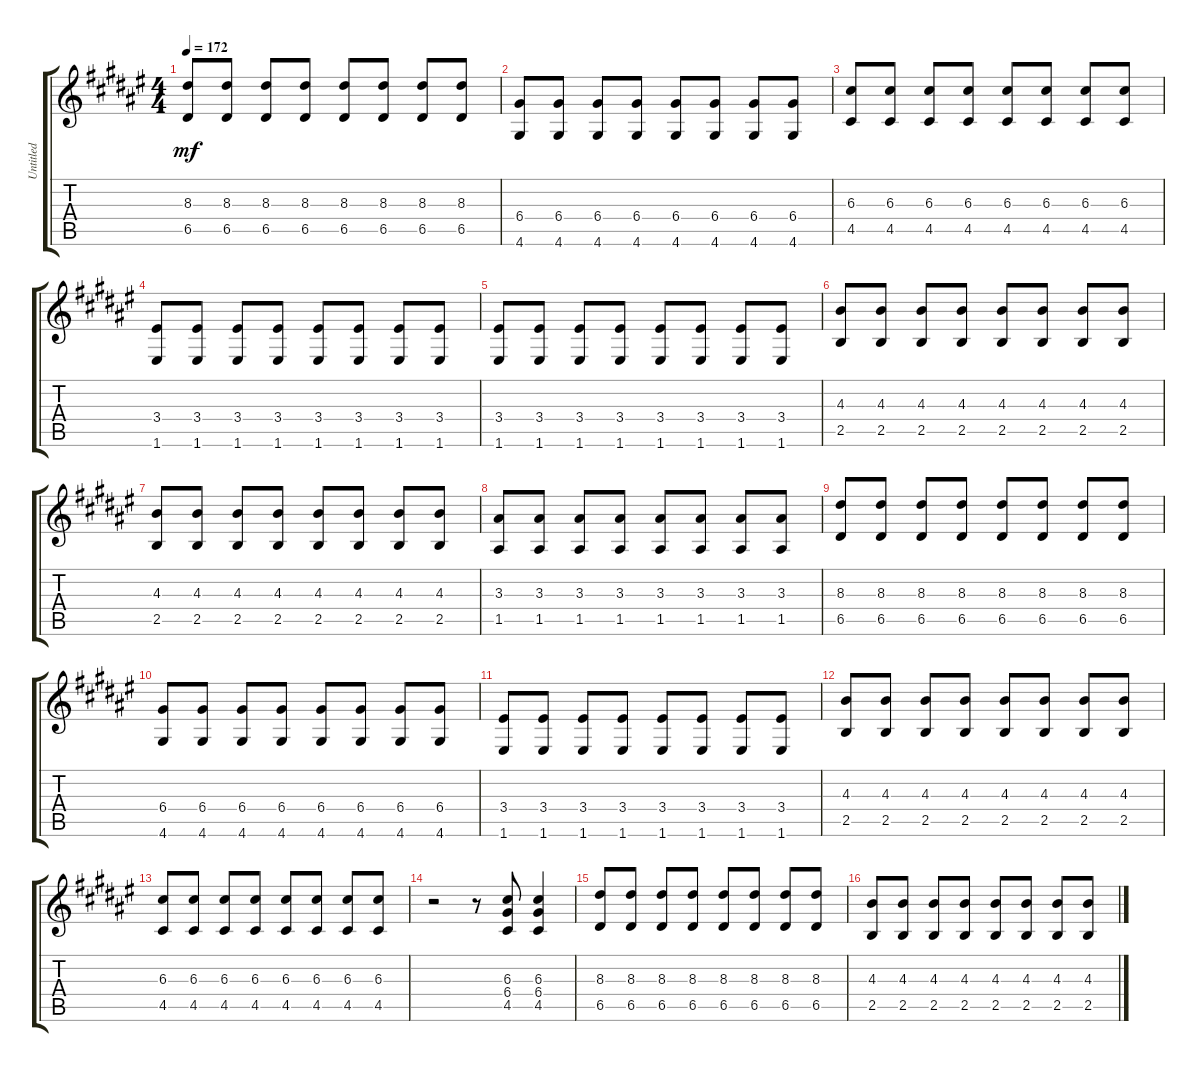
\track ("Untitled" "Untitled") {instrument acousticguitarnylon}
\staff {score tabs}
\tuning (E4 B3 G3 D3 A2 E2) {hide}
\ts (4 4)
\tempo 172
\clef g2
\ks f#
(8.3 6.5).8{dy mf} (8.3 6.5).8 (8.3 6.5).8 (8.3 6.5).8 (8.3 6.5).8 (8.3 6.5).8 (8.3 6.5).8 (8.3 6.5).8 |
\ks d#minor
(6.4 4.6).8 (6.4 4.6).8 (6.4 4.6).8 (6.4 4.6).8 (6.4 4.6).8 (6.4 4.6).8 (6.4 4.6).8 (6.4 4.6).8 |
(6.3 4.5).8 (6.3 4.5).8 (6.3 4.5).8 (6.3 4.5).8 (6.3 4.5).8 (6.3 4.5).8 (6.3 4.5).8 (6.3 4.5).8 |
(3.4 1.6).8 (3.4 1.6).8 (3.4 1.6).8 (3.4 1.6).8 (3.4 1.6).8 (3.4 1.6).8 (3.4 1.6).8 (3.4 1.6).8 |
\ks f#
(3.4 1.6).8 (3.4 1.6).8 (3.4 1.6).8 (3.4 1.6).8 (3.4 1.6).8 (3.4 1.6).8 (3.4 1.6).8 (3.4 1.6).8 |
\ks d#minor
(4.3 2.5).8 (4.3 2.5).8 (4.3 2.5).8 (4.3 2.5).8 (4.3 2.5).8 (4.3 2.5).8 (4.3 2.5).8 (4.3 2.5).8 |
(4.3 2.5).8 (4.3 2.5).8 (4.3 2.5).8 (4.3 2.5).8 (4.3 2.5).8 (4.3 2.5).8 (4.3 2.5).8 (4.3 2.5).8 |
(3.3 1.5).8 (3.3 1.5).8 (3.3 1.5).8 (3.3 1.5).8 (3.3 1.5).8 (3.3 1.5).8 (3.3 1.5).8 (3.3 1.5).8 |
\ks f#
(8.3 6.5).8 (8.3 6.5).8 (8.3 6.5).8 (8.3 6.5).8 (8.3 6.5).8 (8.3 6.5).8 (8.3 6.5).8 (8.3 6.5).8 |
\ks d#minor
(6.4 4.6).8 (6.4 4.6).8 (6.4 4.6).8 (6.4 4.6).8 (6.4 4.6).8 (6.4 4.6).8 (6.4 4.6).8 (6.4 4.6).8 |
(3.4 1.6).8 (3.4 1.6).8 (3.4 1.6).8 (3.4 1.6).8 (3.4 1.6).8 (3.4 1.6).8 (3.4 1.6).8 (3.4 1.6).8 |
(4.3 2.5).8 (4.3 2.5).8 (4.3 2.5).8 (4.3 2.5).8 (4.3 2.5).8 (4.3 2.5).8 (4.3 2.5).8 (4.3 2.5).8 |
\ks f#
(6.3 4.5).8 (6.3 4.5).8 (6.3 4.5).8 (6.3 4.5).8 (6.3 4.5).8 (6.3 4.5).8 (6.3 4.5).8 (6.3 4.5).8 |
\ks d#minor
r.2 r.8 (6.3 6.4 4.5).8 (6.3 6.4 4.5).4 |
(8.3 6.5).8 (8.3 6.5).8 (8.3 6.5).8 (8.3 6.5).8 (8.3 6.5).8 (8.3 6.5).8 (8.3 6.5).8 (8.3 6.5).8 |
(4.3 2.5).8 (4.3 2.5).8 (4.3 2.5).8 (4.3 2.5).8 (4.3 2.5).8 (4.3 2.5).8 (4.3 2.5).8 (4.3 2.5).8
